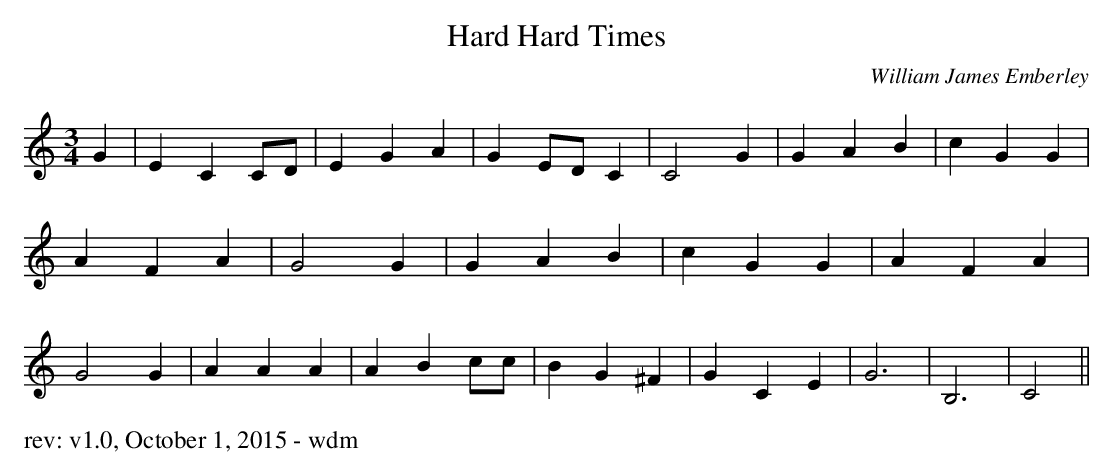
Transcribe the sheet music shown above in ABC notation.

X:1
T: Hard Hard Times
O: William James Emberley
M:3/4
L:1/4
K:C
 G| E CC/2-D/2| E G A| GE/2-D/2 C| C2 G| G A B| c G G| A F A| G2 G|\
 G A B| c G G| A F A| G2 G| A A A| A B c/2c/2| B G ^F| G C E| G3| B,3|\
 C2||
